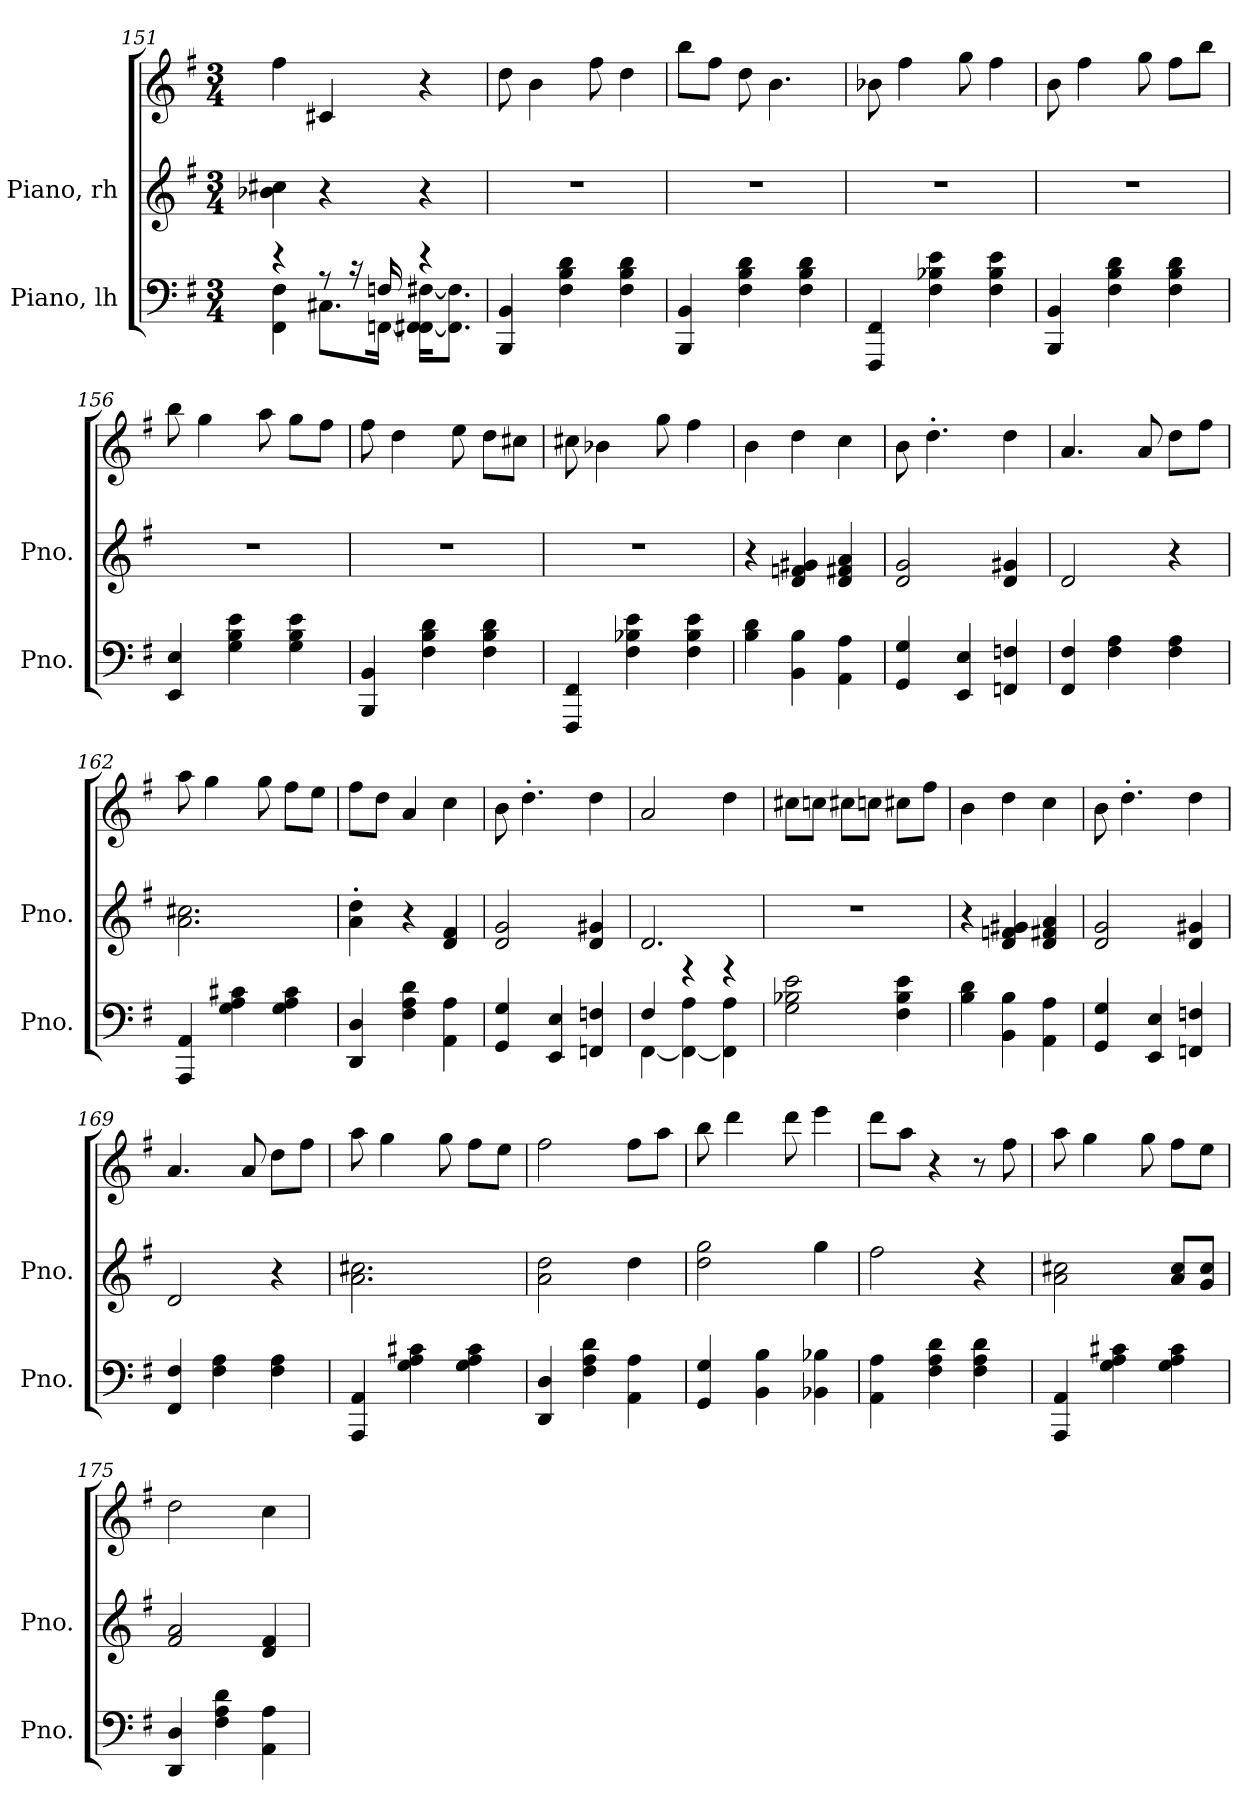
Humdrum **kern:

**kern	**kern	**kern
*part2	*part1	*part1
*staff3	*staff2	*staff1
*I"Piano, lh	*I"Piano, rh	*
*I'Pno.	*I'Pno.	*
*clefF4	*clefG2	*clefG2
*k[f#]	*k[f#]	*k[f#]
*M3/4	*M3/4	*M3/4
=151	=151	=151
*^	*	*
4r	4FF#\ 4F#\	4b-X\ 4cc#X\	4ff#\
8r	8.C#X\L	4r	4c#X/
16r	.	.	.
16Fn/	[16FFn\Jk	.	.
4r	16FF\] [16FF#X\ [16F#X\KL	4r	4r
.	8.FF#\] 8.F#\]J	.	.
*v	*v	*	*
=152	=152	=152
4BBB/ 4BB/	2.r	8dd\
.	.	4b\
4F#\ 4B\ 4d\	.	.
.	.	8ff#\
4F#\ 4B\ 4d\	.	4dd\
=153	=153	=153
4BBB/ 4BB/	2.r	8bb\L
.	.	8ff#\J
4F#\ 4B\ 4d\	.	8dd\
.	.	4.b\
4F#\ 4B\ 4d\	.	.
=154	=154	=154
4FFF#/ 4FF#/	2.r	8b-X\
.	.	4ff#\
4F#\ 4B-X\ 4e\	.	.
.	.	8gg\
4F#\ 4B-\ 4e\	.	4ff#\
!!LO:LB:g=z
=155	=155	=155
4BBB/ 4BB/	2.r	8b\
.	.	4ff#\
4F#\ 4B\ 4d\	.	.
.	.	8gg\
4F#\ 4B\ 4d\	.	8ff#\L
.	.	8bb\J
=156	=156	=156
4EE/ 4E/	2.r	8bb\
.	.	4gg\
4G\ 4B\ 4e\	.	.
.	.	8aa\
4G\ 4B\ 4e\	.	8gg\L
.	.	8ff#\J
=157	=157	=157
4BBB/ 4BB/	2.r	8ff#\
.	.	4dd\
4F#\ 4B\ 4d\	.	.
.	.	8ee\
4F#\ 4B\ 4d\	.	8dd\L
.	.	8cc#X\J
=158	=158	=158
4FFF#/ 4FF#/	2.r	8cc#X\
.	.	4b-X\
4F#\ 4B-X\ 4e\	.	.
.	.	8gg\
4F#\ 4B-\ 4e\	.	4ff#\
=159	=159	=159
4B\ 4d\	4r	4b\
4BB\ 4B\	4d/ 4fn/ 4g#X/	4dd\
4AA\ 4A\	4d/ 4f#X/ 4a/	4cc\
=160	=160	=160
4GG/ 4G/	2d/ 2g/	8b\
.	.	4.dd'\
4EE/ 4E/	.	.
4FFn/ 4Fn/	4d/ 4g#X/	4dd\
=161	=161	=161
4FF#/ 4F#/	2d/	4.a/
4F#\ 4A\	.	.
.	.	8a/
4F#\ 4A\	4r	8dd\L
.	.	8ff#\J
!!LO:LB:g=z
=162	=162	=162
4AAA/ 4AA/	2.a\ 2.cc#X\	8aa\
.	.	4gg\
4G\ 4A\ 4c#X\	.	.
.	.	8gg\
4G\ 4A\ 4c#\	.	8ff#\L
.	.	8ee\J
=163	=163	=163
4DD/ 4D/	4a\' 4dd\'	8ff#\L
.	.	8dd\J
4F#\ 4A\ 4d\	4r	4a/
4AA\ 4A\	4d/ 4f#/	4cc\
=164	=164	=164
4GG/ 4G/	2d/ 2g/	8b\
.	.	4.dd'\
4EE/ 4E/	.	.
4FFn/ 4Fn/	4d/ 4g#X/	4dd\
=165	=165	=165
*^	*	*
4F#/	[4FF#\	2.d/	2a/
4r	4FF#\_ 4A\	.	.
4r	4FF#\] 4A\	.	4dd\
*v	*v	*	*
=166	=166	=166
2G\ 2B-X\ 2e\	2.r	8cc#X\L
.	.	8ccn\J
.	.	8cc#X\L
.	.	8ccn\J
4F#\ 4B-\ 4e\	.	8cc#X\L
.	.	8ff#\J
=167	=167	=167
4B\ 4d\	4r	4b\
4BB\ 4B\	4d/ 4fn/ 4g#X/	4dd\
4AA\ 4A\	4d/ 4f#X/ 4a/	4cc\
!!LO:LB:g=z
=168	=168	=168
4GG/ 4G/	2d/ 2g/	8b\
.	.	4.dd'\
4EE/ 4E/	.	.
4FFn/ 4Fn/	4d/ 4g#X/	4dd\
=169	=169	=169
4FF#/ 4F#/	2d/	4.a/
4F#\ 4A\	.	.
.	.	8a/
4F#\ 4A\	4r	8dd\L
.	.	8ff#\J
=170	=170	=170
4AAA/ 4AA/	2.a\ 2.cc#X\	8aa\
.	.	4gg\
4G\ 4A\ 4c#X\	.	.
.	.	8gg\
4G\ 4A\ 4c#\	.	8ff#\L
.	.	8ee\J
=171	=171	=171
4DD/ 4D/	2a\ 2dd\	2ff#\
4F#\ 4A\ 4d\	.	.
4AA\ 4A\	4dd\	8ff#\L
.	.	8aa\J
=172	=172	=172
4GG/ 4G/	2dd\ 2gg\	8bb\
.	.	4ddd\
4BB\ 4B\	.	.
.	.	8ddd\
4BB-X\ 4B-X\	4gg\	4eee\
=173	=173	=173
4AA\ 4A\	2ff#\	8ddd\L
.	.	8aa\J
4F#\ 4A\ 4d\	.	4r
4F#\ 4A\ 4d\	4r	8r
.	.	8ff#\
!!LO:PB:g=z
=174	=174	=174
4AAA/ 4AA/	2a\ 2cc#X\	8aa\
.	.	4gg\
4G\ 4A\ 4c#X\	.	.
.	.	8gg\
4G\ 4A\ 4c#\	8a/ 8cc#/L	8ff#\L
.	8g/ 8cc#/J	8ee\J
=175	=175	=175
4DD/ 4D/	2f#/ 2a/	2dd\
4F#\ 4A\ 4d\	.	.
4AA\ 4A\	4d/ 4f#/	4cc\
=	=	=
*-	*-	*-
